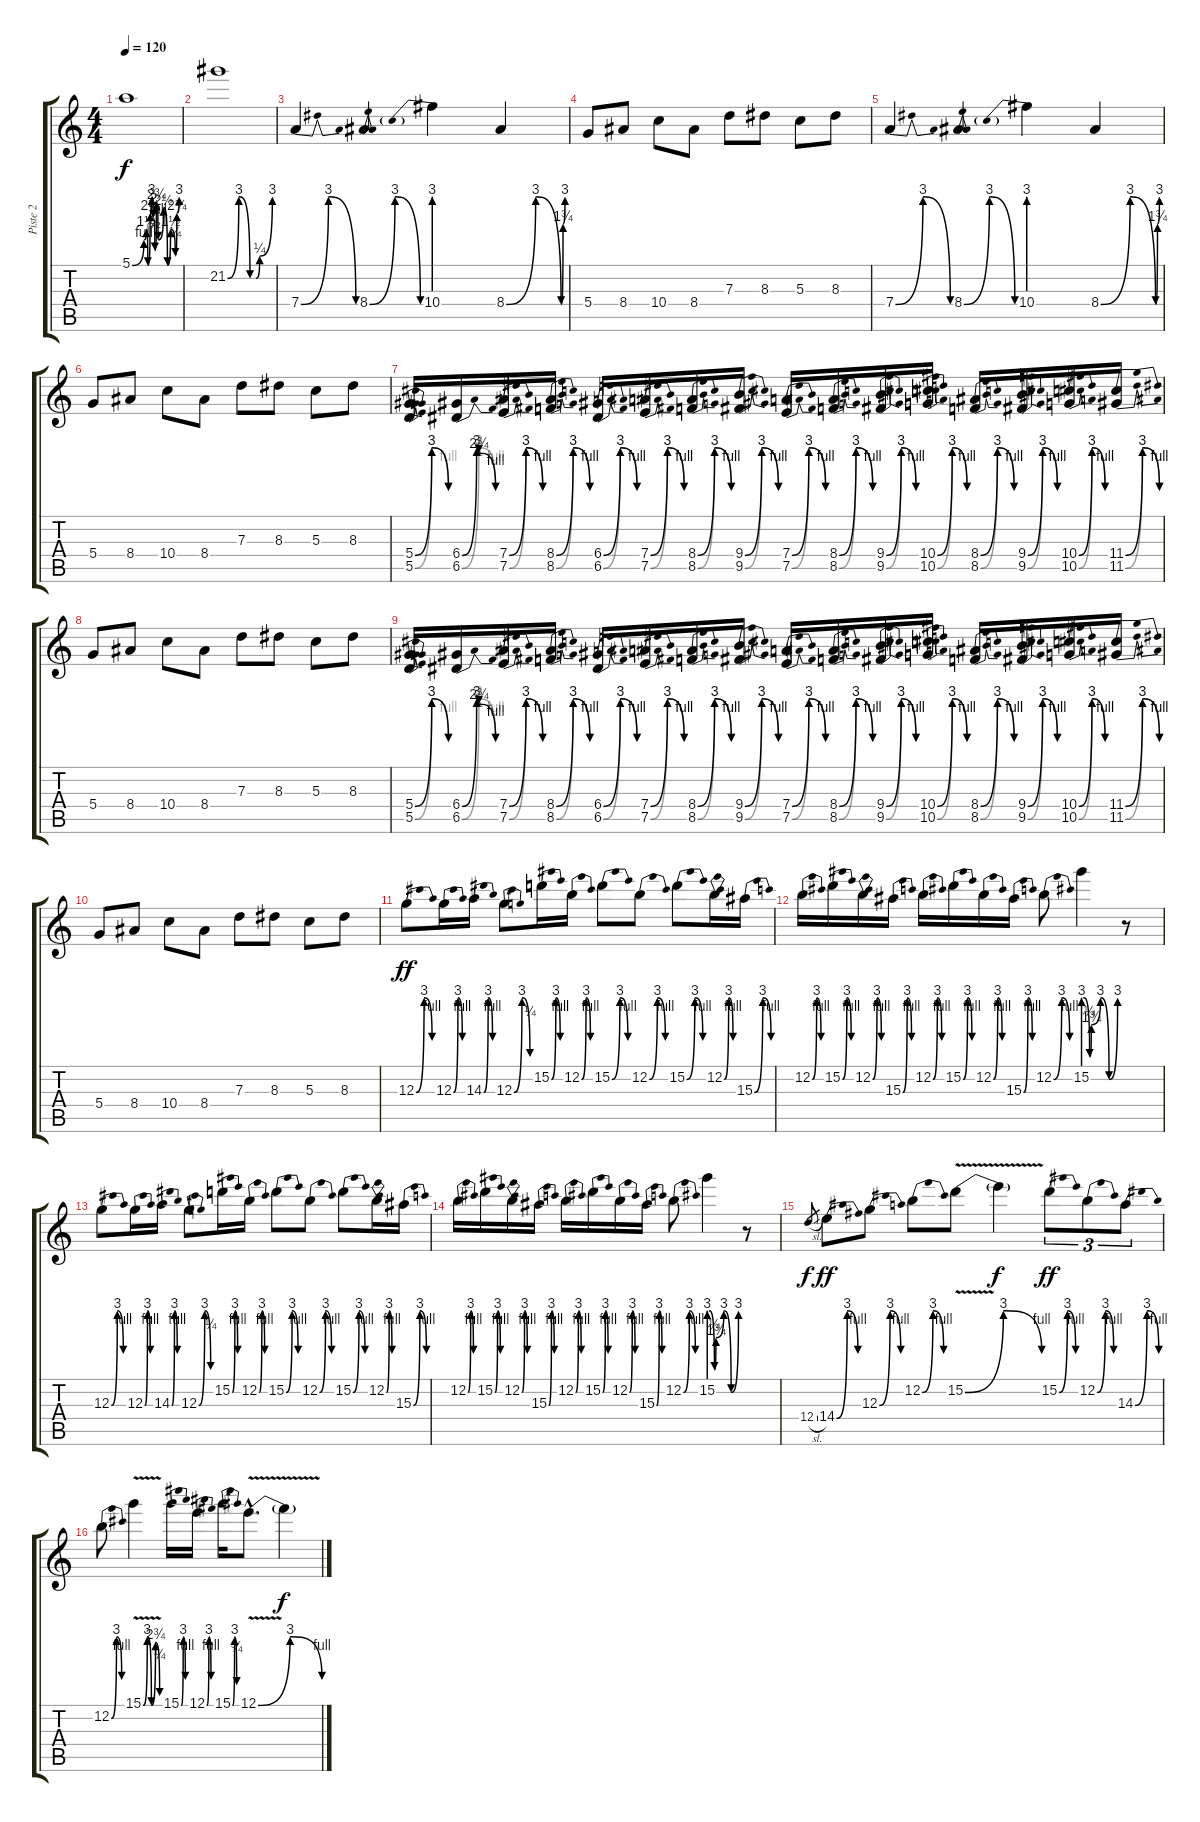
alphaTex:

\track ("Piste 2" "Piste 2") {instrument distortionguitar}
\staff {score tabs}
\tuning (E4 B3 G3 D3 A2 E2) {hide}
\ts (4 4)
\tempo 120
\clef g2
\ks c
5.1{be (custom 0 0 15 4 18 6 20 0 23 9 25 12 27 8 29 2 31 11 33 4 40 10 45 0 49 6 55 1 57 9 60 12)}.1{dy f} |
21.2{be (custom 0 0 15 12 30 0 38 0 43 1 60 12)}.1 |
7.4{be (bendrelease 0 0 30 12 30 12 60 0)}.4 8.4{be (bendrelease 0 0 30 12 30 12 60 0)}.4 10.4{be (prebend 0 12 60 12)}.4 8.4{be (custom 0 0 30 12 56 0 58 7 60 12)}.4 |
5.4.8 8.4.8 10.4.8 8.4.8 7.3.8 8.3.8 5.3.8 8.3.8 |
7.4{be (bendrelease 0 0 30 12 30 12 60 0)}.4 8.4{be (bendrelease 0 0 30 12 30 12 60 0)}.4 10.4{be (prebend 0 12 60 12)}.4 8.4{be (custom 0 0 30 12 56 0 58 7 60 12)}.4 |
5.4.8 8.4.8 10.4.8 8.4.8 7.3.8 8.3.8 5.3.8 8.3.8 |
(5.4{be (bendrelease 0 0 30 12 30 12 60 0)} 5.5{be (bendrelease 0 0 30 12 30 12 60 4)}).16 (6.4{be (custom 0 0 26 12 30 11 60 4)} 6.5{be (bendrelease 0 0 30 12 30 12 60 4)}).16 (7.4{be (bendrelease 0 0 30 12 30 12 60 4)} 7.5{be (bendrelease 0 0 30 12 30 12 60 4)}).16 (8.4{be (bendrelease 0 0 30 12 30 12 60 4)} 8.5{be (bendrelease 0 0 30 12 30 12 60 4)}).16 (6.4{be (bendrelease 0 0 30 12 30 12 60 4)} 6.5{be (bendrelease 0 0 30 12 30 12 60 4)}).16 (7.4{be (bendrelease 0 0 30 12 30 12 60 4)} 7.5{be (bendrelease 0 0 30 12 30 12 60 4)}).16 (8.4{be (bendrelease 0 0 30 12 30 12 60 4)} 8.5{be (bendrelease 0 0 30 12 30 12 60 4)}).16 (9.4{be (bendrelease 0 0 30 12 30 12 60 4)} 9.5{be (bendrelease 0 0 30 12 30 12 60 4)}).16 (7.4{be (bendrelease 0 0 30 12 30 12 60 4)} 7.5{be (bendrelease 0 0 30 12 30 12 60 4)}).16 (8.4{be (bendrelease 0 0 30 12 30 12 60 4)} 8.5{be (bendrelease 0 0 30 12 30 12 60 4)}).16 (9.4{be (bendrelease 0 0 30 12 30 12 60 4)} 9.5{be (bendrelease 0 0 30 12 30 12 60 4)}).16 (10.4{be (bendrelease 0 0 30 12 30 12 60 4)} 10.5{be (bendrelease 0 0 30 12 30 12 60 4)}).16 (8.4{be (bendrelease 0 0 30 12 30 12 60 4)} 8.5{be (bendrelease 0 0 30 12 30 12 60 4)}).16 (9.4{be (bendrelease 0 0 30 12 30 12 60 4)} 9.5{be (bendrelease 0 0 30 12 30 12 60 4)}).16 (10.4{be (bendrelease 0 0 30 12 30 12 60 4)} 10.5{be (bendrelease 0 0 30 12 30 12 60 4)}).16 (11.4{be (bendrelease 0 0 30 12 30 12 60 4)} 11.5{be (bendrelease 0 0 30 12 30 12 60 4)}).16 |
5.4.8 8.4.8 10.4.8 8.4.8 7.3.8 8.3.8 5.3.8 8.3.8 |
(5.4{be (bendrelease 0 0 30 12 30 12 60 0)} 5.5{be (bendrelease 0 0 30 12 30 12 60 4)}).16 (6.4{be (custom 0 0 26 12 30 11 60 4)} 6.5{be (bendrelease 0 0 30 12 30 12 60 4)}).16 (7.4{be (bendrelease 0 0 30 12 30 12 60 4)} 7.5{be (bendrelease 0 0 30 12 30 12 60 4)}).16 (8.4{be (bendrelease 0 0 30 12 30 12 60 4)} 8.5{be (bendrelease 0 0 30 12 30 12 60 4)}).16 (6.4{be (bendrelease 0 0 30 12 30 12 60 4)} 6.5{be (bendrelease 0 0 30 12 30 12 60 4)}).16 (7.4{be (bendrelease 0 0 30 12 30 12 60 4)} 7.5{be (bendrelease 0 0 30 12 30 12 60 4)}).16 (8.4{be (bendrelease 0 0 30 12 30 12 60 4)} 8.5{be (bendrelease 0 0 30 12 30 12 60 4)}).16 (9.4{be (bendrelease 0 0 30 12 30 12 60 4)} 9.5{be (bendrelease 0 0 30 12 30 12 60 4)}).16 (7.4{be (bendrelease 0 0 30 12 30 12 60 4)} 7.5{be (bendrelease 0 0 30 12 30 12 60 4)}).16 (8.4{be (bendrelease 0 0 30 12 30 12 60 4)} 8.5{be (bendrelease 0 0 30 12 30 12 60 4)}).16 (9.4{be (bendrelease 0 0 30 12 30 12 60 4)} 9.5{be (bendrelease 0 0 30 12 30 12 60 4)}).16 (10.4{be (bendrelease 0 0 30 12 30 12 60 4)} 10.5{be (bendrelease 0 0 30 12 30 12 60 4)}).16 (8.4{be (bendrelease 0 0 30 12 30 12 60 4)} 8.5{be (bendrelease 0 0 30 12 30 12 60 4)}).16 (9.4{be (bendrelease 0 0 30 12 30 12 60 4)} 9.5{be (bendrelease 0 0 30 12 30 12 60 4)}).16 (10.4{be (bendrelease 0 0 30 12 30 12 60 4)} 10.5{be (bendrelease 0 0 30 12 30 12 60 4)}).16 (11.4{be (bendrelease 0 0 30 12 30 12 60 4)} 11.5{be (bendrelease 0 0 30 12 30 12 60 4)}).16 |
5.4.8 8.4.8 10.4.8 8.4.8 7.3.8 8.3.8 5.3.8 8.3.8 |
12.3{be (bendrelease 0 0 30 12 30 12 60 4)}.8{dy ff} 12.3{be (bendrelease 0 0 30 12 30 12 60 4)}.16 14.3{be (bendrelease 0 0 30 12 30 12 60 4)}.16 12.3{be (bendrelease 0 0 30 12 30 12 60 1)}.8 15.2{be (bendrelease 0 0 30 12 30 12 60 4)}.16 12.2{be (bendrelease 0 0 30 12 30 12 60 4)}.16 15.2{be (bendrelease 0 0 30 12 30 12 60 4)}.8 12.2{be (bendrelease 0 0 30 12 30 12 60 4)}.8 15.2{be (bendrelease 0 0 30 12 30 12 60 4)}.8 12.2{be (bendrelease 0 0 30 12 30 12 60 4)}.16 15.3{be (bendrelease 0 0 30 12 30 12 60 4)}.16 |
12.2{be (bendrelease 0 0 30 12 30 12 60 4)}.16 15.2{be (bendrelease 0 0 30 12 30 12 60 4)}.16 12.2{be (bendrelease 0 0 30 12 30 12 60 4)}.16 15.3{be (bendrelease 0 0 30 12 30 12 60 4)}.16 12.2{be (bendrelease 0 0 30 12 30 12 60 4)}.16 15.2{be (bendrelease 0 0 30 12 30 12 60 4)}.16 12.2{be (bendrelease 0 0 30 12 30 12 60 4)}.16 15.3{be (bendrelease 0 0 30 12 30 12 60 4)}.16 12.2{be (bendrelease 0 0 30 12 30 12 60 4)}.8 15.2{be (custom 0 12 11 1 14 7 30 12 45 0 60 12)}.4 r.8 |
12.3{be (bendrelease 0 0 30 12 30 12 60 4)}.8 12.3{be (bendrelease 0 0 30 12 30 12 60 4)}.16 14.3{be (bendrelease 0 0 30 12 30 12 60 4)}.16 12.3{be (bendrelease 0 0 30 12 30 12 60 1)}.8 15.2{be (bendrelease 0 0 30 12 30 12 60 4)}.16 12.2{be (bendrelease 0 0 30 12 30 12 60 4)}.16 15.2{be (bendrelease 0 0 30 12 30 12 60 4)}.8 12.2{be (bendrelease 0 0 30 12 30 12 60 4)}.8 15.2{be (bendrelease 0 0 30 12 30 12 60 4)}.8 12.2{be (bendrelease 0 0 30 12 30 12 60 4)}.16 15.3{be (bendrelease 0 0 30 12 30 12 60 4)}.16 |
12.2{be (bendrelease 0 0 30 12 30 12 60 4)}.16 15.2{be (bendrelease 0 0 30 12 30 12 60 4)}.16 12.2{be (bendrelease 0 0 30 12 30 12 60 4)}.16 15.3{be (bendrelease 0 0 30 12 30 12 60 4)}.16 12.2{be (bendrelease 0 0 30 12 30 12 60 4)}.16 15.2{be (bendrelease 0 0 30 12 30 12 60 4)}.16 12.2{be (bendrelease 0 0 30 12 30 12 60 4)}.16 15.3{be (bendrelease 0 0 30 12 30 12 60 4)}.16 12.2{be (bendrelease 0 0 30 12 30 12 60 4)}.8 15.2{be (custom 0 12 11 1 14 7 30 12 45 0 60 12)}.4 r.8 |
12.4{sl}.8{gr dy f} 14.4{be (bendrelease 0 0 30 12 30 12 60 4)}.8{dy ff} 12.3{be (bendrelease 0 0 30 12 30 12 60 4)}.8 12.2{be (bendrelease 0 0 30 12 30 12 60 4)}.8 15.2{be (bendrelease 0 0 30 12 30 12 60 4) v}.8 15.2{t}.4{dy f} 15.2{be (bendrelease 0 0 30 12 30 12 60 4)}.8{tu (3 2) dy ff} 12.2{be (bendrelease 0 0 30 12 30 12 60 4)}.8{tu (3 2)} 14.3{be (bendrelease 0 0 30 12 30 12 60 4)}.8{tu (3 2)} |
12.2{be (bendrelease 0 0 30 12 30 12 60 4)}.8 15.1{be (custom 0 0 15 12 30 0 45 11 60 1) v}.4 15.1{be (bendrelease 0 0 30 12 30 12 60 4)}.16 12.1{be (bendrelease 0 0 30 12 30 12 60 4)}.16 15.1{be (bendrelease 0 0 30 12 30 12 60 3)}.16 12.1{be (bendrelease 0 0 30 12 30 12 60 4) v hac}.8{d} 12.1{t}.4{dy f}
